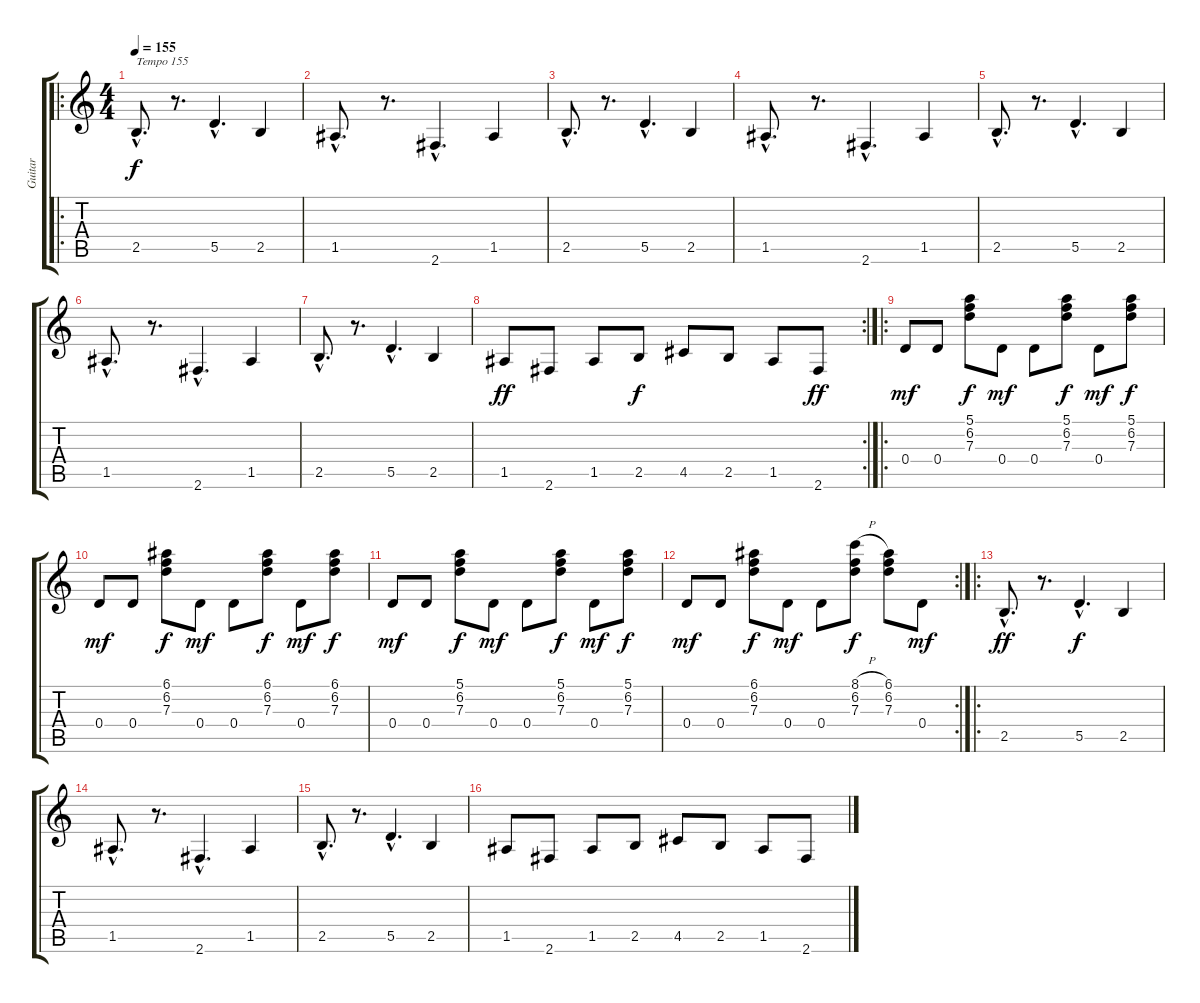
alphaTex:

\track ("Guitar" "Guitar") {instrument distortionguitar}
\staff {score tabs}
\tuning (E4 B3 G3 D3 A2 E2) {hide}
\ro
\ts (4 4)
\tempo 155
\clef g2
\ks c
2.5{hac}.8{d txt "Tempo 155" dy f instrument distortionguitar} r.8{d} 5.5{hac}.4{d} 2.5.4 |
1.5{hac}.8{d} r.8{d} 2.6{hac}.4{d} 1.5.4 |
2.5{hac}.8{d} r.8{d} 5.5{hac}.4{d} 2.5.4 |
1.5{hac}.8{d} r.8{d} 2.6{hac}.4{d} 1.5.4 |
2.5{hac}.8{d} r.8{d} 5.5{hac}.4{d} 2.5.4 |
1.5{hac}.8{d} r.8{d} 2.6{hac}.4{d} 1.5.4 |
2.5{hac}.8{d} r.8{d} 5.5{hac}.4{d} 2.5.4 |
\rc 2
1.5.8{dy ff} 2.6.8 1.5.8 2.5.8{dy f} 4.5.8 2.5.8 1.5.8 2.6.8{dy ff} |
\ro
0.4.8{dy mf} 0.4.8 (5.1 6.2 7.3).8{dy f} 0.4.8{dy mf} 0.4.8 (5.1 6.2 7.3).8{dy f} 0.4.8{dy mf} (5.1 6.2 7.3).8{dy f} |
0.4.8{dy mf} 0.4.8 (6.1 6.2 7.3).8{dy f} 0.4.8{dy mf} 0.4.8 (6.1 6.2 7.3).8{dy f} 0.4.8{dy mf} (6.1 6.2 7.3).8{dy f} |
0.4.8{dy mf} 0.4.8 (5.1 6.2 7.3).8{dy f} 0.4.8{dy mf} 0.4.8 (5.1 6.2 7.3).8{dy f} 0.4.8{dy mf} (5.1 6.2 7.3).8{dy f} |
\rc 2
0.4.8{dy mf} 0.4.8 (6.1 6.2 7.3).8{dy f} 0.4.8{dy mf} 0.4.8 (8.1{h} 6.2 7.3).8{dy f} (6.1 6.2 7.3).8 0.4.8{dy mf} |
\ro
2.5{hac}.8{d dy ff} r.8{d} 5.5{hac}.4{d dy f} 2.5.4 |
1.5{hac}.8{d} r.8{d} 2.6{hac}.4{d} 1.5.4 |
2.5{hac}.8{d} r.8{d} 5.5{hac}.4{d} 2.5.4 |
1.5.8 2.6.8 1.5.8 2.5.8 4.5.8 2.5.8 1.5.8 2.6.8
